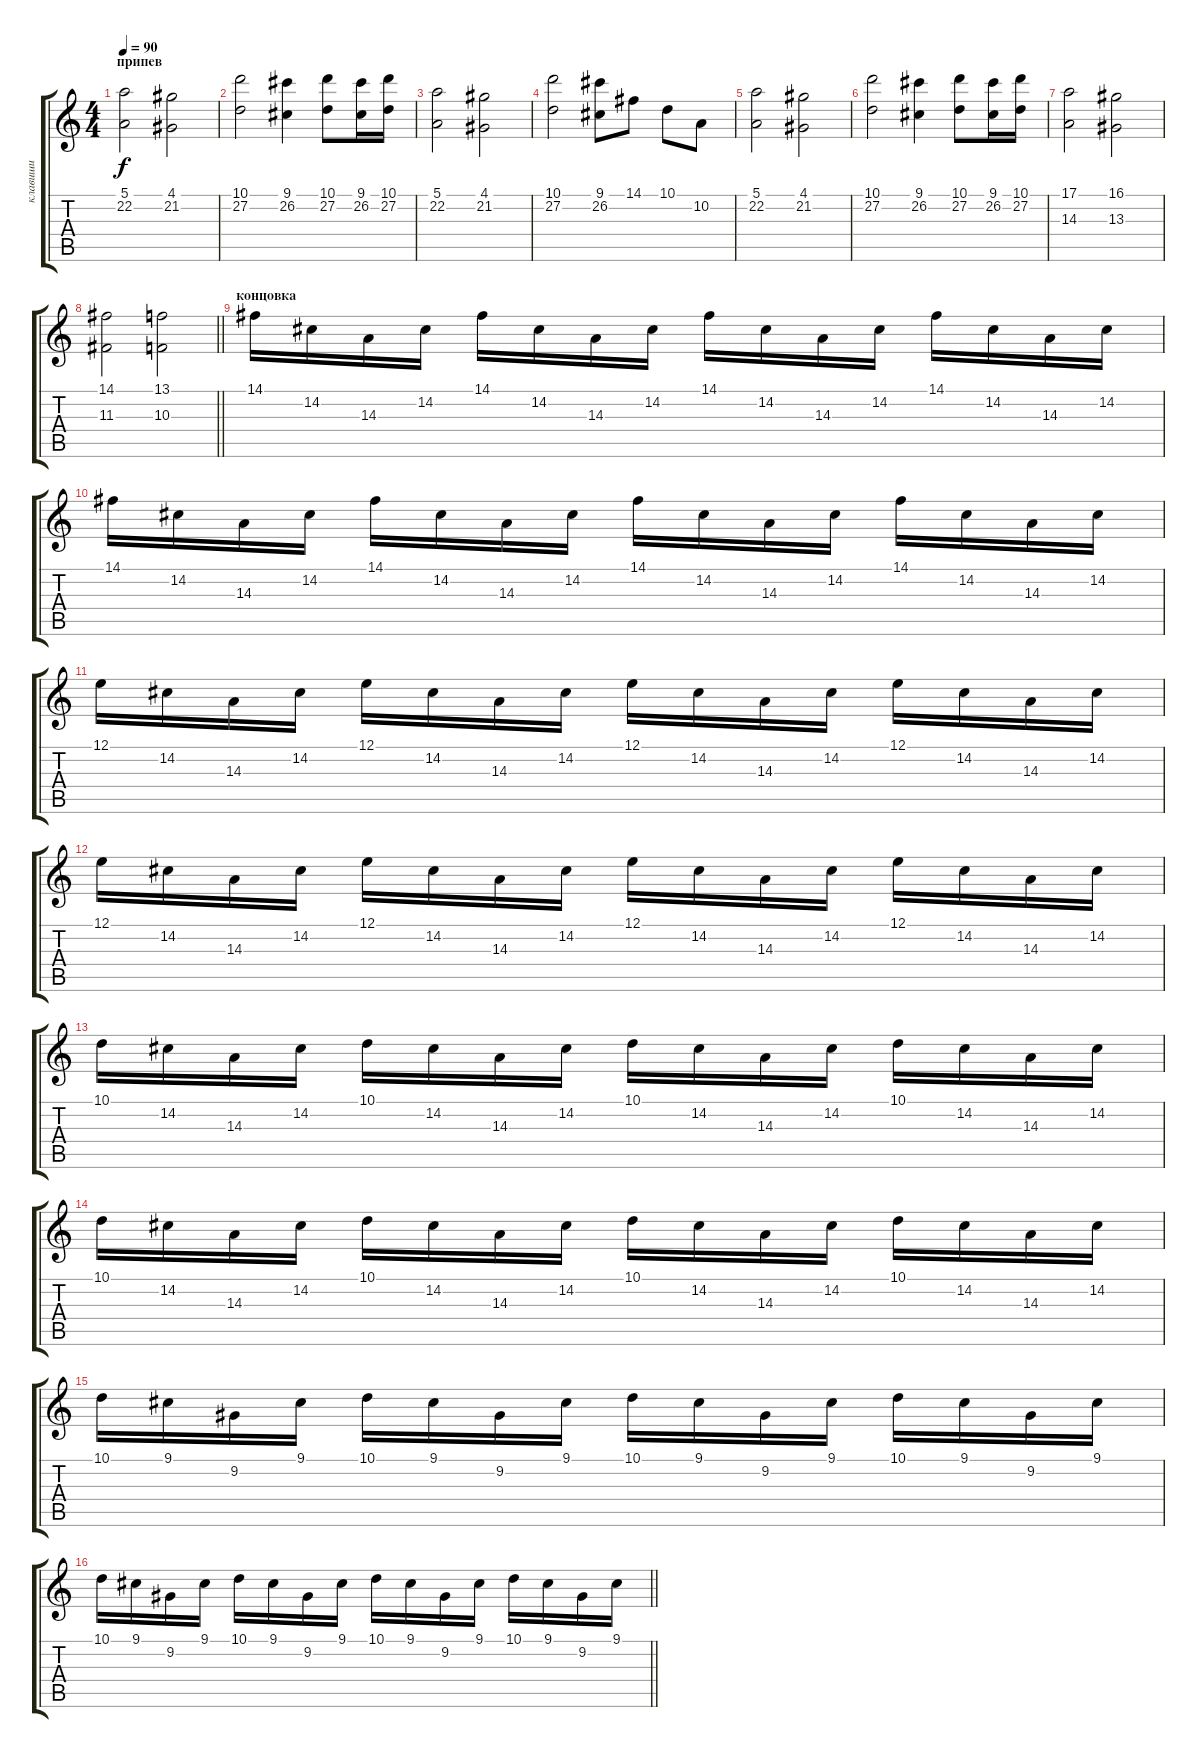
\track ("клавиши" "клавиши") {instrument stringensemble1}
\staff {score tabs}
\tuning (E4 B3 G3 D3 A2 D2) {hide}
\ts (4 4)
\section ("" "припев")
\tempo 90
\clef g2
\ks c
(5.1 22.2).2{dy f} (4.1 21.2).2 |
(10.1 27.2).2 (9.1 26.2).4 (10.1 27.2).8 (9.1 26.2).16 (10.1 27.2).16 |
(5.1 22.2).2 (4.1 21.2).2 |
(10.1 27.2).2 (9.1 26.2).8 14.1.8 10.1.8 10.2.8 |
(5.1 22.2).2 (4.1 21.2).2 |
(10.1 27.2).2 (9.1 26.2).4 (10.1 27.2).8 (9.1 26.2).16 (10.1 27.2).16 |
(17.1 14.3).2 (16.1 13.3).2 |
\barLineRight lightlight
(14.1 11.3).2 (13.1 10.3).2 |
\section ("" "концовка")
14.1.16 14.2.16 14.3.16 14.2.16 14.1.16 14.2.16 14.3.16 14.2.16 14.1.16 14.2.16 14.3.16 14.2.16 14.1.16 14.2.16 14.3.16 14.2.16 |
14.1.16 14.2.16 14.3.16 14.2.16 14.1.16 14.2.16 14.3.16 14.2.16 14.1.16 14.2.16 14.3.16 14.2.16 14.1.16 14.2.16 14.3.16 14.2.16 |
12.1.16 14.2.16 14.3.16 14.2.16 12.1.16 14.2.16 14.3.16 14.2.16 12.1.16 14.2.16 14.3.16 14.2.16 12.1.16 14.2.16 14.3.16 14.2.16 |
12.1.16 14.2.16 14.3.16 14.2.16 12.1.16 14.2.16 14.3.16 14.2.16 12.1.16 14.2.16 14.3.16 14.2.16 12.1.16 14.2.16 14.3.16 14.2.16 |
10.1.16 14.2.16 14.3.16 14.2.16 10.1.16 14.2.16 14.3.16 14.2.16 10.1.16 14.2.16 14.3.16 14.2.16 10.1.16 14.2.16 14.3.16 14.2.16 |
10.1.16 14.2.16 14.3.16 14.2.16 10.1.16 14.2.16 14.3.16 14.2.16 10.1.16 14.2.16 14.3.16 14.2.16 10.1.16 14.2.16 14.3.16 14.2.16 |
10.1.16 9.1.16 9.2.16 9.1.16 10.1.16 9.1.16 9.2.16 9.1.16 10.1.16 9.1.16 9.2.16 9.1.16 10.1.16 9.1.16 9.2.16 9.1.16 |
\barLineRight lightlight
10.1.16 9.1.16 9.2.16 9.1.16 10.1.16 9.1.16 9.2.16 9.1.16 10.1.16 9.1.16 9.2.16 9.1.16 10.1.16 9.1.16 9.2.16 9.1.16
